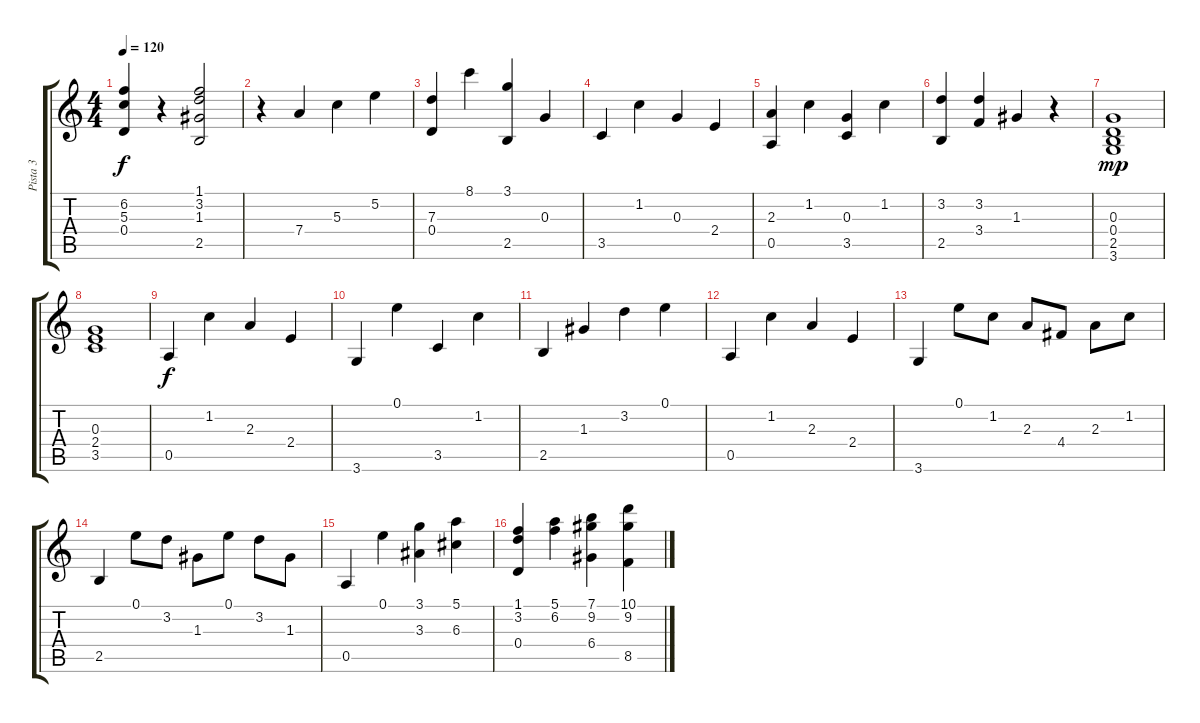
\track ("Pista 3" "Pista 3") {instrument acousticguitarnylon}
\staff {score tabs}
\tuning (E4 B3 G3 D3 A2 E2) {hide}
\ts (4 4)
\tempo 120
\clef g2
\ks c
(6.2 5.3 0.4).4{dy f} r.4 (1.1 3.2 1.3 2.5).2 |
r.4 7.4.4 5.3.4 5.2.4 |
(7.3 0.4).4 8.1.4 (3.1 2.5).4 0.3.4 |
3.5.4 1.2.4 0.3.4 2.4.4 |
(2.3 0.5).4 1.2.4 (0.3 3.5).4 1.2.4 |
(3.2 2.5).4 (3.2 3.4).4 1.3.4 r.4 |
(0.3 0.4 2.5 3.6).1{dy mp} |
(0.3 2.4 3.5).1 |
0.5.4{dy f} 1.2.4 2.3.4 2.4.4 |
3.6.4 0.1.4 3.5.4 1.2.4 |
2.5.4 1.3.4 3.2.4 0.1.4 |
0.5.4 1.2.4 2.3.4 2.4.4 |
3.6.4 0.1.8 1.2.8 2.3.8 4.4.8 2.3.8 1.2.8 |
2.5.4 0.1.8 3.2.8 1.3.8 0.1.8 3.2.8 1.3.8 |
0.5.4 0.1.4 (3.1 3.3).4 (5.1 6.3).4 |
(1.1 3.2 0.4).4 (5.1 6.2).4 (7.1 9.2 6.4).4 (10.1 9.2 8.5).4
